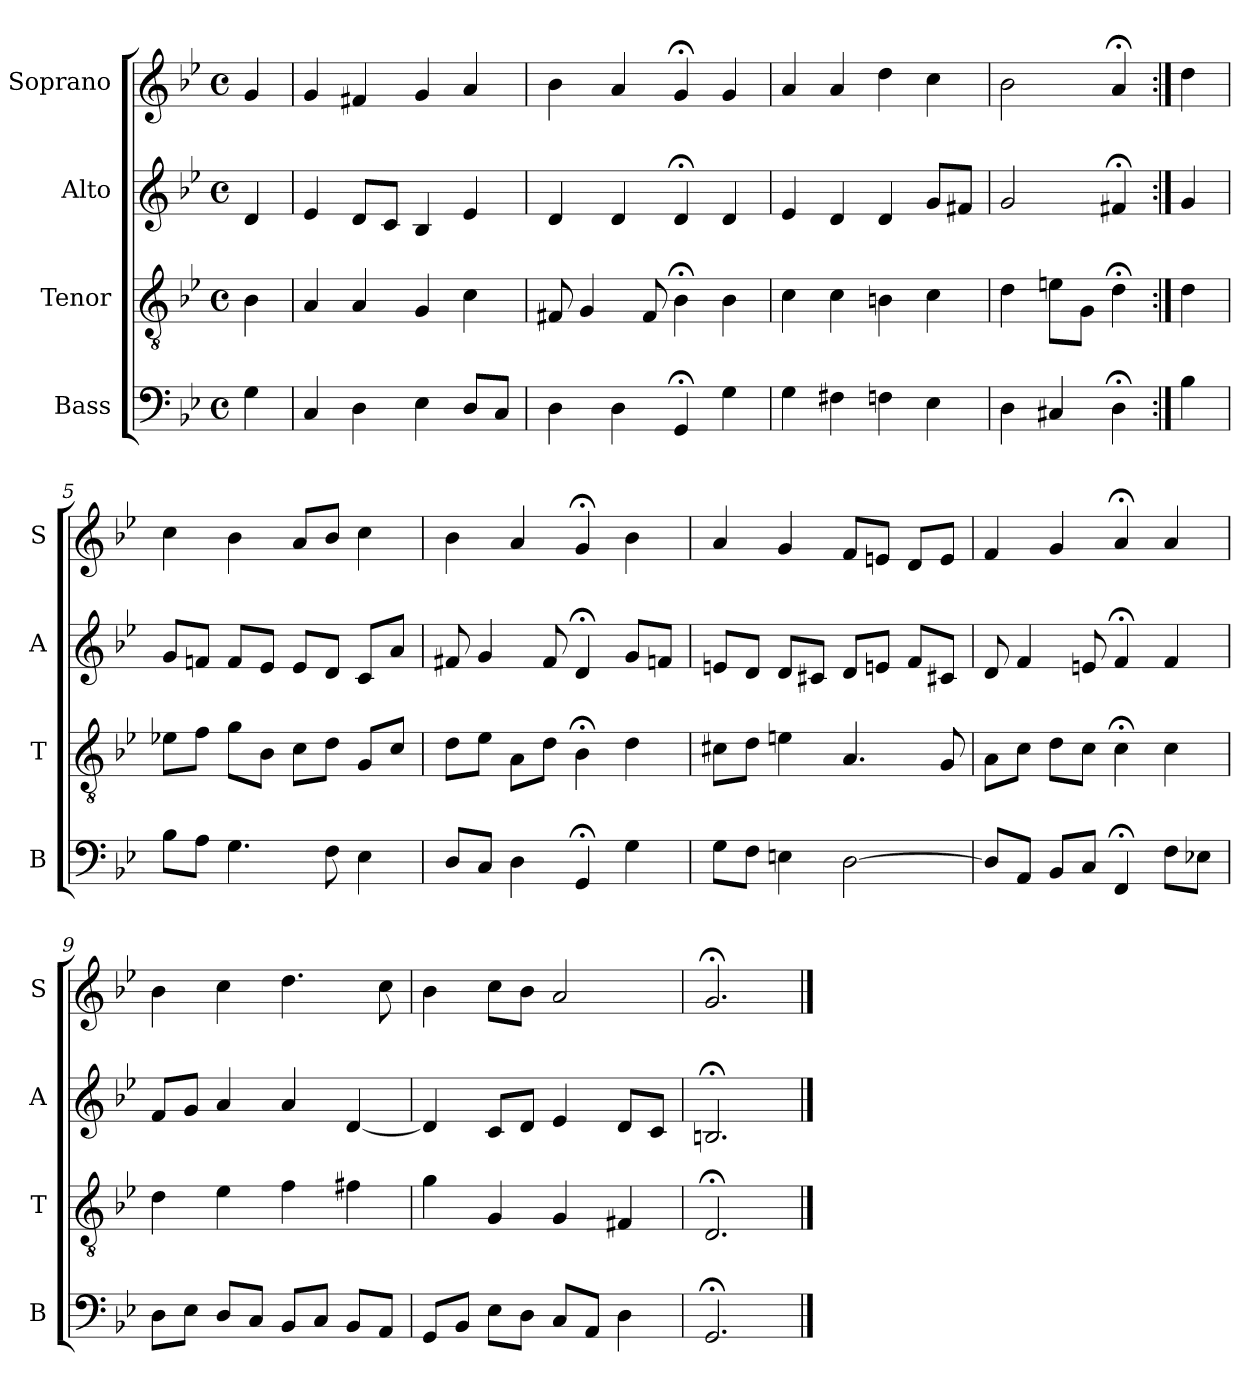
**kern	**kern	**kern	**kern
*part4	*part3	*part2	*part1
*staff4	*staff3	*staff2	*staff1
*I"Bass	*I"Tenor	*I"Alto	*I"Soprano
*I'B	*I'T	*I'A	*I'S
*clefF4	*clefGv2	*clefG2	*clefG2
*k[b-e-]	*k[b-e-]	*k[b-e-]	*k[b-e-]
*g:	*g:	*g:	*g:
*M4/4	*M4/4	*M4/4	*M4/4
*met(c)	*met(c)	*met(c)	*met(c)
*MM100	*MM100	*MM100	*MM100
=	=	=	=
4G	4B-	4d	4g
=1	=1	=1	=1
4C	4A	4e-	4g
4D	4A	8dL	4f#X
.	.	8cJ	.
4E-	4G	4B-	4g
8DL	4c	4e-	4a
8CJ	.	.	.
=2	=2	=2	=2
4D	8F#X	4d	4b-
.	4G	.	.
4D	.	4d	4a
.	8F#	.	.
4GG;<	4B-;<	4d;<	4g;<
4G	4B-	4d	4g
=3	=3	=3	=3
4G	4c	4e-	4a
4F#X	4c	4d	4a
4Fn	4Bn	4d	4dd
4E-	4c	8gL	4cc
.	.	8f#XJ	.
=4	=4	=4	=4
4Di	4di	2gi	2b-i
4C#X	8enL	.	.
.	8GJ	.	.
4D;<	4d;<	4f#X;<	4a;<
=:|!	=:|!	=:|!	=:|!
4B-	4d	4g	4dd
=5	=5	=5	=5
8B-L	8e-XL	8gL	4cc
8AJ	8fJ	8fnJ	.
4.G	8gL	8fL	4b-
.	8B-J	8e-J	.
.	8cL	8e-L	8aL
8F	8dJ	8dJ	8b-J
4E-	8GL	8cL	4cc
.	8cJ	8aJ	.
=6	=6	=6	=6
8DL	8dL	8f#X	4b-
8CJ	8e-J	4g	.
4D	8AL	.	4a
.	8dJ	8f#	.
4GG;<	4B-;<	4d;<	4g;<
4G	4d	8gL	4b-
.	.	8fnJ	.
=7	=7	=7	=7
8GL	8c#XL	8enL	4a
8FJ	8dJ	8dJ	.
4En	4en	8dL	4g
.	.	8c#XJ	.
[2D	4.A	8dL	8fL
.	.	8enJ	8enJ
.	.	8fL	8dL
.	8G	8c#XJ	8eJ
=8	=8	=8	=8
8DL]	8AL	8d	4f
8AAJ	8cJ	4f	.
8BB-L	8dL	.	4g
8CJ	8cJ	8en	.
4FF;<	4c;<	4f;<	4a;<
8FL	4c	4f	4a
8E-XJ	.	.	.
=9	=9	=9	=9
8DL	4d	8fL	4b-
8E-J	.	8gJ	.
8DL	4e-	4a	4cc
8CJ	.	.	.
8BB-L	4f	4a	4.dd
8CJ	.	.	.
8BB-L	4f#X	[4d	.
8AAJ	.	.	8cc
=10	=10	=10	=10
8GGL	4g	4d]	4b-
8BB-J	.	.	.
8E-L	4G	8cL	8ccL
8DJ	.	8dJ	8b-J
8CL	4G	4e-	2a
8AAJ	.	.	.
4D	4F#X	8dL	.
.	.	8cJ	.
=11	=11	=11	=11
2.GG;<	2.D;<	2.Bn;<	2.g;<
==	==	==	==
*-	*-	*-	*-
